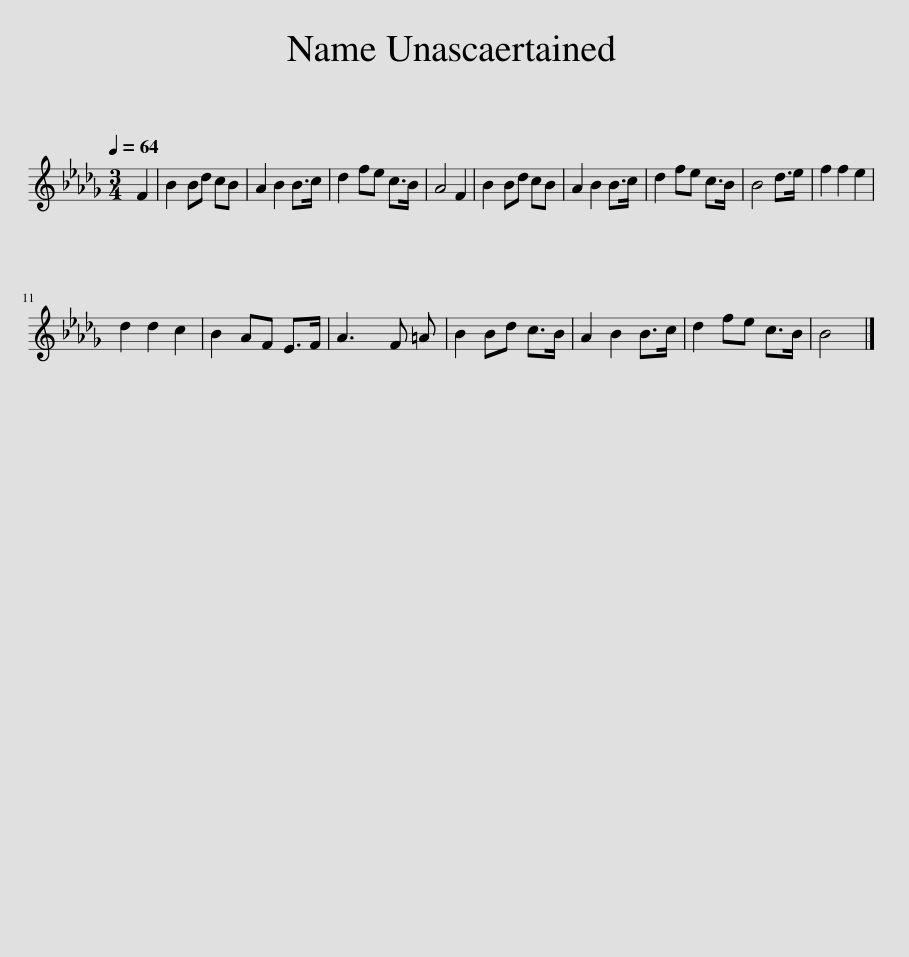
X:1
L:1/8
Q:1/4=64
M:3/4
I:linebreak $
K:Bbmin
V:1 treble
V:1
 F2 | B2 Bd cB | A2 B2 B>c | d2 fe c>B | A4 F2 | %5
 B2 Bd cB | A2 B2 B>c | d2 fe c>B | B4 d>e | f2 f2 e2 |$ %10
 d2 d2 c2 | B2 AF E>F | A3 F =A | B2 Bd c>B | A2 B2 B>c | %15
 d2 fe c>B | B4 |] %17
